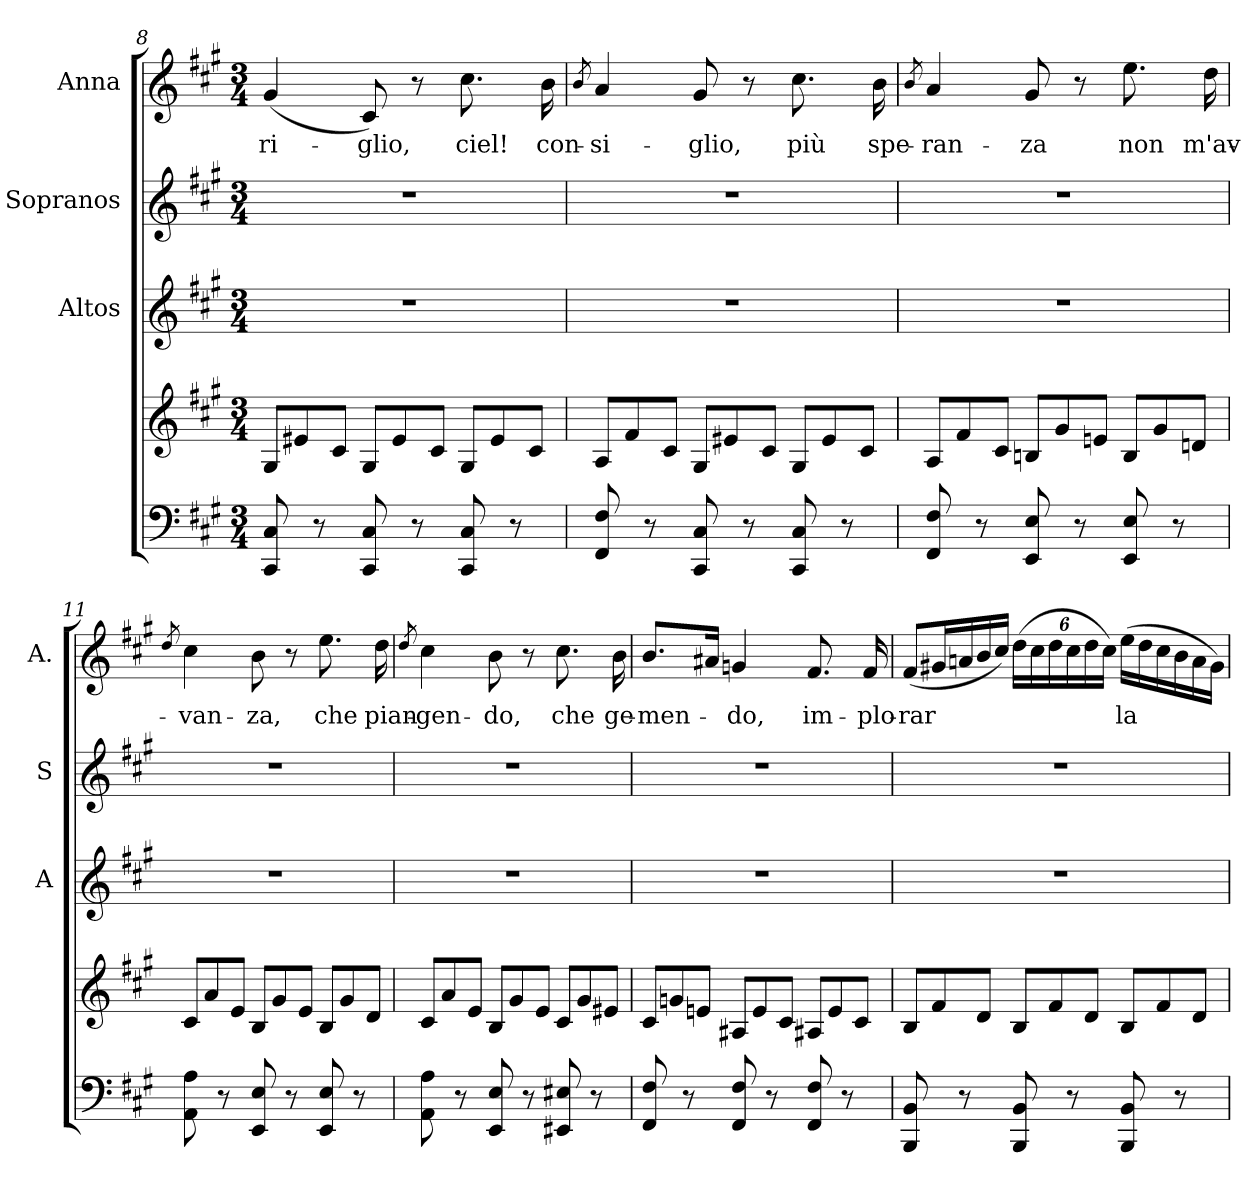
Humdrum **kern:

**kern	**kern	**kern	**kern	**kern	**text
*part4	*part4	*part3	*part2	*part1	*part1
*staff5	*staff4	*staff3	*staff2	*staff1	*staff1
*	*	*I"Altos	*I"Sopranos	*I"Anna	*
*	*	*I'A	*I'S	*I'A.	*
*clefF4	*clefG2	*clefG2	*clefG2	*clefG2	*
*k[f#c#g#]	*k[f#c#g#]	*k[f#c#g#]	*k[f#c#g#]	*k[f#c#g#]	*
*f#:	*f#:	*f#:	*f#:	*f#:	*
*M3/4	*M3/4	*M3/4	*M3/4	*M3/4	*
*	*Xtuplet	*	*	*	*
=8	=8	=8	=8	=8	=8
8CC#/ 8C#/	12G#/L	2.r	2.r	(4g#/	-ri-
.	12e#X/	.	.	.	.
8r	.	.	.	.	.
.	12c#/J	.	.	.	.
8CC#/ 8C#/	12G#/L	.	.	8c#/)	-glio,
.	12e#/	.	.	.	.
8r	.	.	.	8r	.
.	12c#/J	.	.	.	.
8CC#/ 8C#/	12G#/L	.	.	8.cc#\	ciel!
.	12e#/	.	.	.	.
8r	.	.	.	.	.
.	12c#/J	.	.	.	.
.	.	.	.	16b\	con-
!!LO:LB:g=z
=9	=9	=9	=9	=9	=9
.	.	.	.	8qb/	.
8FF#/ 8F#/	12A/L	2.r	2.r	4a/	-si-
.	12f#/	.	.	.	.
8r	.	.	.	.	.
.	12c#/J	.	.	.	.
8CC#/ 8C#/	12G#/L	.	.	8g#/	-glio,
.	12e#X/	.	.	.	.
8r	.	.	.	8r	.
.	12c#/J	.	.	.	.
8CC#/ 8C#/	12G#/L	.	.	8.cc#\	più
.	12e#/	.	.	.	.
8r	.	.	.	.	.
.	12c#/J	.	.	.	.
.	.	.	.	16b\	spe-
=10	=10	=10	=10	=10	=10
.	.	.	.	8qb/	.
8FF#/ 8F#/	12A/L	2.r	2.r	4a/	-ran-
.	12f#/	.	.	.	.
8r	.	.	.	.	.
.	12c#/J	.	.	.	.
8EE/ 8E/	12Bn/L	.	.	8g#/	-za
.	12g#/	.	.	.	.
8r	.	.	.	8r	.
.	12en/J	.	.	.	.
8EE/ 8E/	12B/L	.	.	8.ee\	non
.	12g#/	.	.	.	.
8r	.	.	.	.	.
.	12dn/J	.	.	.	.
.	.	.	.	16dd\	m'av-
=11	=11	=11	=11	=11	=11
.	.	.	.	8qdd/	.
8AA\ 8A\	12c#/L	2.r	2.r	4cc#\	-van-
.	12a/	.	.	.	.
8r	.	.	.	.	.
.	12e/J	.	.	.	.
8EE/ 8E/	12B/L	.	.	8b\	-za,
.	12g#/	.	.	.	.
8r	.	.	.	8r	.
.	12e/J	.	.	.	.
8EE/ 8E/	12B/L	.	.	8.ee\	che
.	12g#/	.	.	.	.
8r	.	.	.	.	.
.	12d/J	.	.	.	.
.	.	.	.	16dd\	pian-
=12	=12	=12	=12	=12	=12
.	.	.	.	8qdd/	.
8AA\ 8A\	12c#/L	2.r	2.r	4cc#\	-gen-
.	12a/	.	.	.	.
8r	.	.	.	.	.
.	12e/J	.	.	.	.
8EE/ 8E/	12B/L	.	.	8b\	-do,
.	12g#/	.	.	.	.
8r	.	.	.	8r	.
.	12e/J	.	.	.	.
8EE#X/ 8E#X/	12c#/L	.	.	8.cc#\	che
.	12g#/	.	.	.	.
8r	.	.	.	.	.
.	12e#X/J	.	.	.	.
.	.	.	.	16b\	ge-
!!LO:PB:g=z
=13	=13	=13	=13	=13	=13
8FF#/ 8F#/	12c#/L	2.r	2.r	8.b/L	-men-
.	12gn/	.	.	.	.
8r	.	.	.	.	.
.	12en/J	.	.	.	.
.	.	.	.	16a#X/Jk	.
8FF#/ 8F#/	12A#X/L	.	.	4gn/	-do,
.	12e/	.	.	.	.
8r	.	.	.	.	.
.	12c#/J	.	.	.	.
8FF#/ 8F#/	12A#X/L	.	.	8.f#/	im-
.	12e/	.	.	.	.
8r	.	.	.	.	.
.	12c#/J	.	.	.	.
.	.	.	.	16f#/	-plo-
=14	=14	=14	=14	=14	=14
*	*	*	*	*Xtuplet	*
8BBB/ 8BB/	12B/L	2.r	2.r	(12f#/L	-rar
.	12f#/	.	.	24g#X/L	.
8r	.	.	.	24an/	.
.	12d/J	.	.	24b/	.
.	.	.	.	24cc#/JJ)	.
*	*	*	*	*tuplet	*
8BBB/ 8BB/	12B/L	.	.	(24dd\LL	.
.	.	.	.	24cc#\	.
.	12f#/	.	.	24dd\	.
8r	.	.	.	24cc#\	.
.	12d/J	.	.	24dd\	.
.	.	.	.	24cc#\JJ)	.
*	*	*	*	*Xtuplet	*
8BBB/ 8BB/	12B/L	.	.	(24ee\LL	la
.	.	.	.	24dd\	.
.	12f#/	.	.	24cc#\	.
8r	.	.	.	24b\	.
.	12d/J	.	.	24a\	.
.	.	.	.	24g#\JJ)	.
=	=	=	=	=	=
*-	*-	*-	*-	*-	*-
